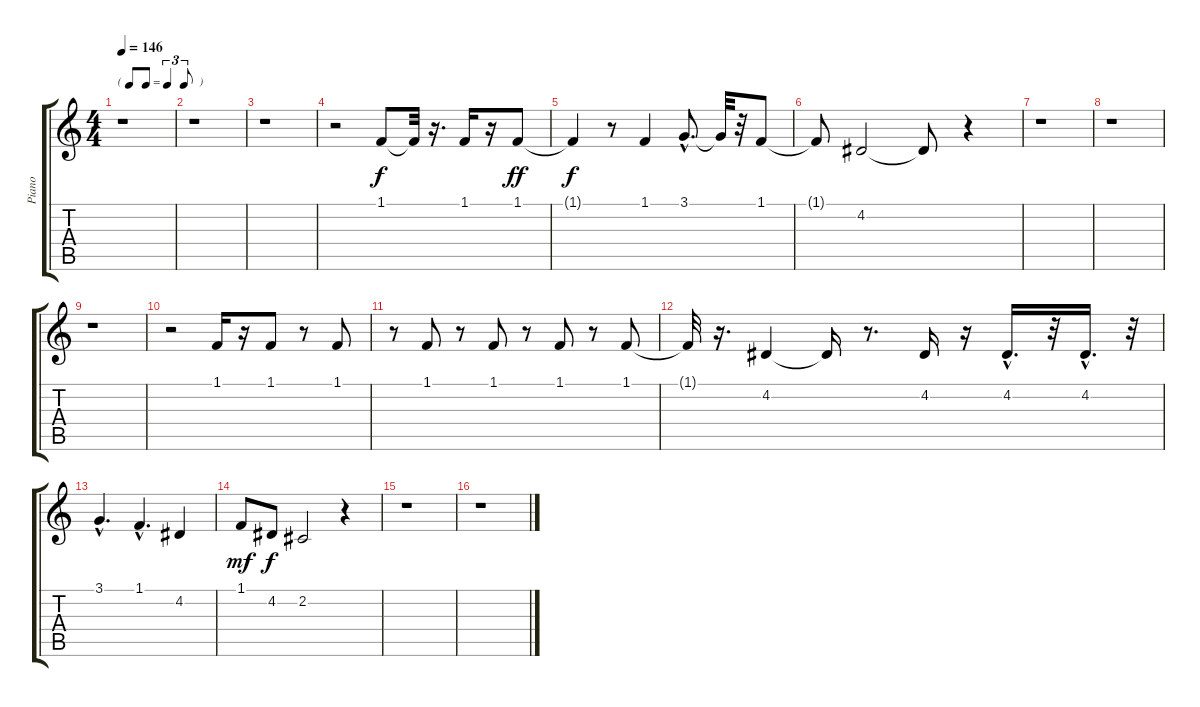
\track ("Piano" "Piano") {instrument acousticgrandpiano}
\staff {score tabs}
\tuning (E4 B3 G3 D3 A2 E2) {hide}
\ts (4 4)
\tf triplet8th
\tempo 146
\clef g2
\ks c
r.1{dy f} |
r.1 |
r.1 |
r.2 1.1.8 1.1{t}.32 r.16{d} 1.1.16 r.16 1.1.8{dy ff} |
1.1{t}.4{dy f} r.8 1.1.4 3.1{hac}.8{d} 3.1{t}.32 r.32 1.1.8 |
1.1{t}.8 4.2.2 4.2{t}.8 r.4 |
r.1 |
r.1 |
r.1 |
r.2 1.1.16 r.16 1.1.8 r.8 1.1.8 |
r.8 1.1.8 r.8 1.1.8 r.8 1.1.8 r.8 1.1.8 |
1.1{t}.32 r.16{d} 4.2.4 4.2{t}.16 r.8{d} 4.2.16 r.16 4.2{hac}.16{d} r.32 4.2{hac}.16{d} r.32 |
3.1{hac}.4{d} 1.1{hac}.4{d} 4.2.4 |
1.1.8{dy mf} 4.2.8{dy f} 2.2.2 r.4 |
r.1 |
r.1
